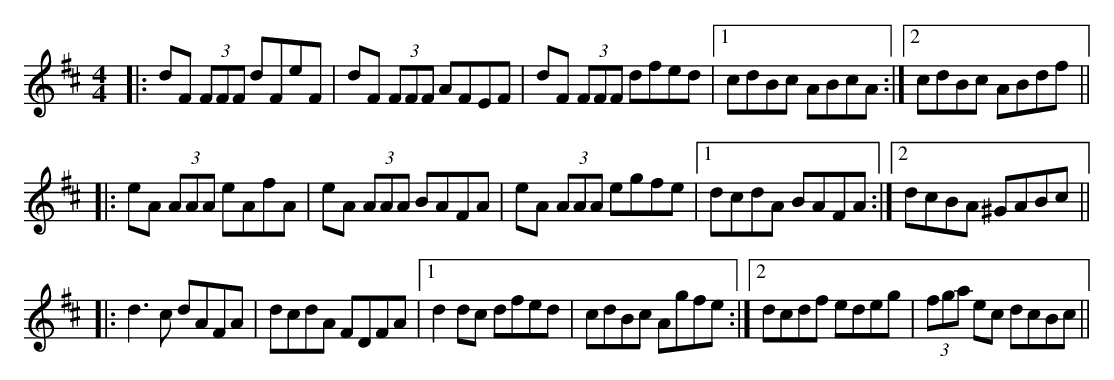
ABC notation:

X:1
M:4/4
K:D
|:dF (3FFF dFeF|dF (3FFF AFEF|dF (3FFF dfed|1 cdBc ABcA:|2 cdBc ABdf||
|:eA (3AAA eAfA|eA (3AAA BAFA|eA (3AAA egfe|1 dcdA BAFA:|2 dcBA ^GABc||
|:d3c dAFA|dcdA FDFA|1 d2dc dfed|cdBc Agfe:|2 dcdf edeg|(3fga ec dcBc||
